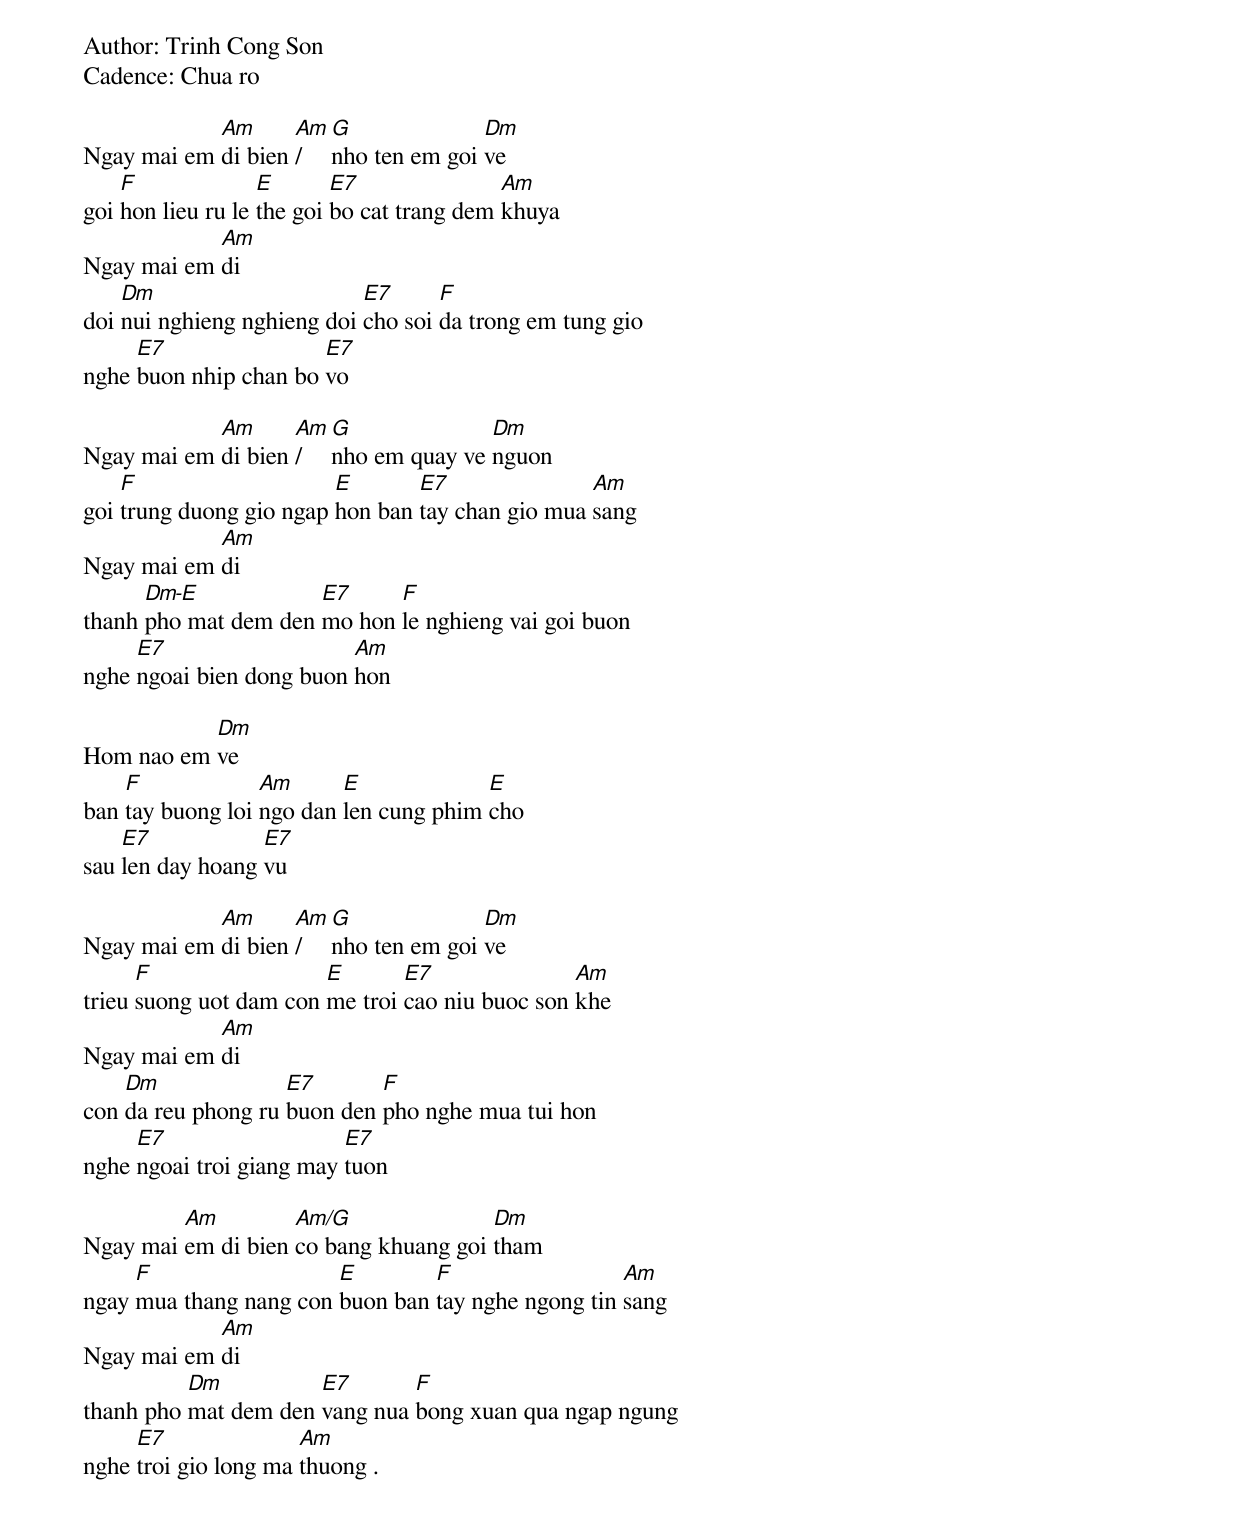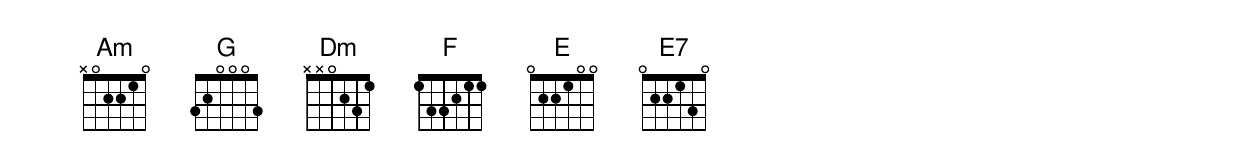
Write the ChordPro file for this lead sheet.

Author: Trinh Cong Son
Cadence: Chua ro

Ngay mai em [Am]di bien [Am]/[G]nho ten em goi [Dm]ve
goi [F]hon lieu ru le [E]the goi [E7]bo cat trang dem [Am]khuya
Ngay mai em [Am]di
doi [Dm]nui nghieng nghieng doi [E7]cho soi [F]da trong em tung gio
nghe [E7]buon nhip chan bo [E7]vo

Ngay mai em [Am]di bien [Am]/[G]nho em quay ve [Dm]nguon
goi [F]trung duong gio ngap [E]hon ban [E7]tay chan gio mua [Am]sang
Ngay mai em [Am]di
thanh [Dm-E]pho mat dem den [E7]mo hon [F]le nghieng vai goi buon
nghe [E7]ngoai bien dong buon [Am]hon

Hom nao em [Dm]ve
ban [F]tay buong loi [Am]ngo dan [E]len cung phim [E]cho
sau [E7]len day hoang [E7]vu

Ngay mai em [Am]di bien [Am]/[G]nho ten em goi [Dm]ve
trieu [F]suong uot dam con [E]me troi [E7]cao niu buoc son [Am]khe
Ngay mai em [Am]di
con [Dm]da reu phong ru [E7]buon den [F]pho nghe mua tui hon
nghe [E7]ngoai troi giang may [E7]tuon

Ngay mai [Am]em di bien [Am/G]co bang khuang goi [Dm]tham
ngay [F]mua thang nang con [E]buon ban [F]tay nghe ngong tin [Am]sang
Ngay mai em [Am]di
thanh pho [Dm]mat dem den [E7]vang nua [F]bong xuan qua ngap ngung
nghe [E7]troi gio long ma [Am]thuong .
